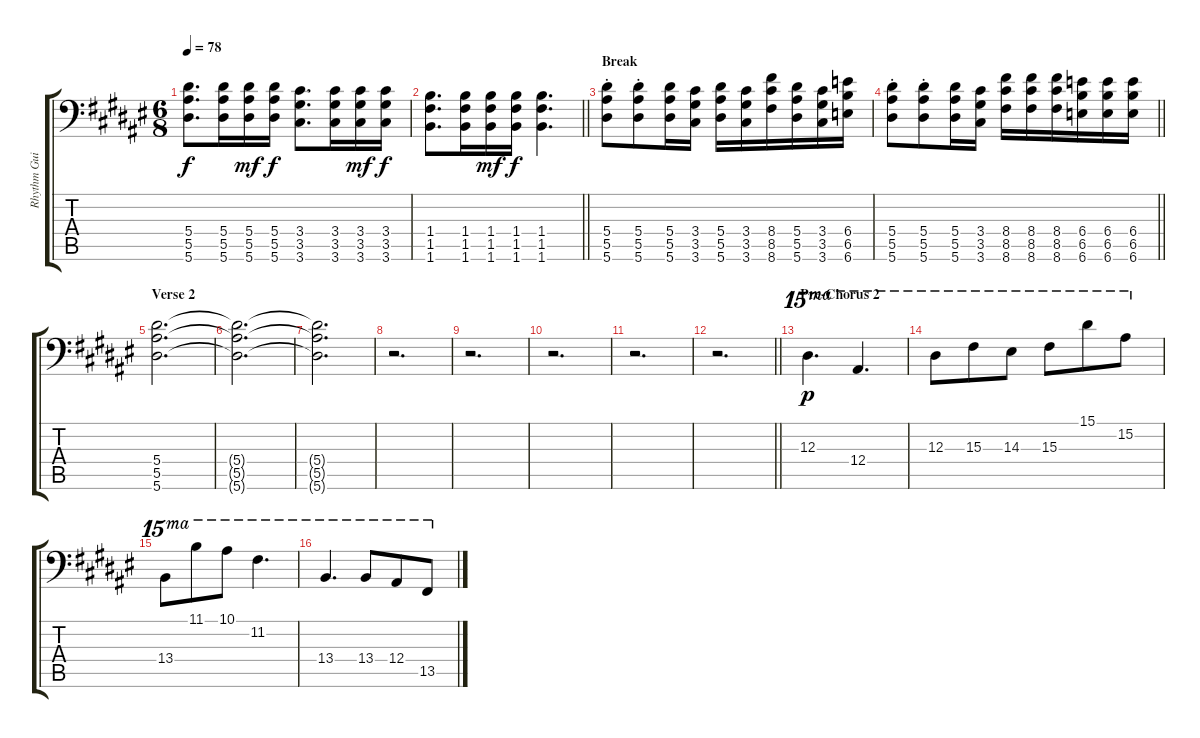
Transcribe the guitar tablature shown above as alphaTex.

\track ("Rhythm Guitar (Right)" "Rhythm Gui") {instrument distortionguitar}
\staff {score tabs}
\tuning (C4 G3 Eb3 Bb2 F2 Bb1) {hide}
\ts (6 8)
\tempo 78
\clef f4
\ks d#minor
(5.4 5.5 5.6).8{d dy f} (5.4 5.5 5.6).16 (5.4 5.5 5.6).16{dy mf} (5.4 5.5 5.6).16{dy f} (3.4 3.5 3.6).8{d} (3.4 3.5 3.6).16 (3.4 3.5 3.6).16{dy mf} (3.4 3.5 3.6).16{dy f} |
\barLineRight lightlight
(1.4 1.5 1.6).8{d} (1.4 1.5 1.6).16 (1.4 1.5 1.6).16{dy mf} (1.4 1.5 1.6).16{dy f} (1.4 1.5 1.6).4{d} |
\section ("" "Break")
(5.4{st} 5.5{st} 5.6{st}).8 (5.4{st} 5.5{st} 5.6{st}).8 (5.4 5.5 5.6).16 (3.4 3.5 3.6).16 (5.4 5.5 5.6).16 (3.4 3.5 3.6).16 (8.4 8.5 8.6).16 (5.4 5.5 5.6).16 (3.4 3.5 3.6).16 (6.4 6.5 6.6).16 |
\barLineRight lightlight
(5.4{st} 5.5{st} 5.6{st}).8 (5.4{st} 5.5{st} 5.6{st}).8 (5.4 5.5 5.6).16 (3.4 3.5 3.6).16 (8.4 8.5 8.6).16 (8.4 8.5 8.6).16 (8.4 8.5 8.6).16 (6.4 6.5 6.6).16 (6.4 6.5 6.6).16 (6.4 6.5 6.6).16 |
\section ("" "Verse 2")
(5.4 5.5 5.6).2{d volume 2} |
(5.4{t} 5.5{t} 5.6{t}).2{d} |
(5.4{t} 5.5{t} 5.6{t}).2{d} |
r.2{d} |
r.2{d} |
r.2{d} |
r.2{d} |
\barLineRight lightlight
r.2{d} |
\section ("" "Pre-Chorus 2")
12.3.4{d ot 15ma dy p volume 13} 12.4.4{d ot 15ma} |
12.3.8{ot 15ma} 15.3.8{ot 15ma} 14.3.8{ot 15ma} 15.3.8{ot 15ma} 15.1.8{ot 15ma} 15.2.8{ot 15ma} |
13.4.8{ot 15ma} 11.1.8{ot 15ma} 10.1.8{ot 15ma} 11.2.4{d ot 15ma} |
13.4.4{d ot 15ma} 13.4.8{ot 15ma} 12.4.8{ot 15ma} 13.5.8{ot 15ma}
